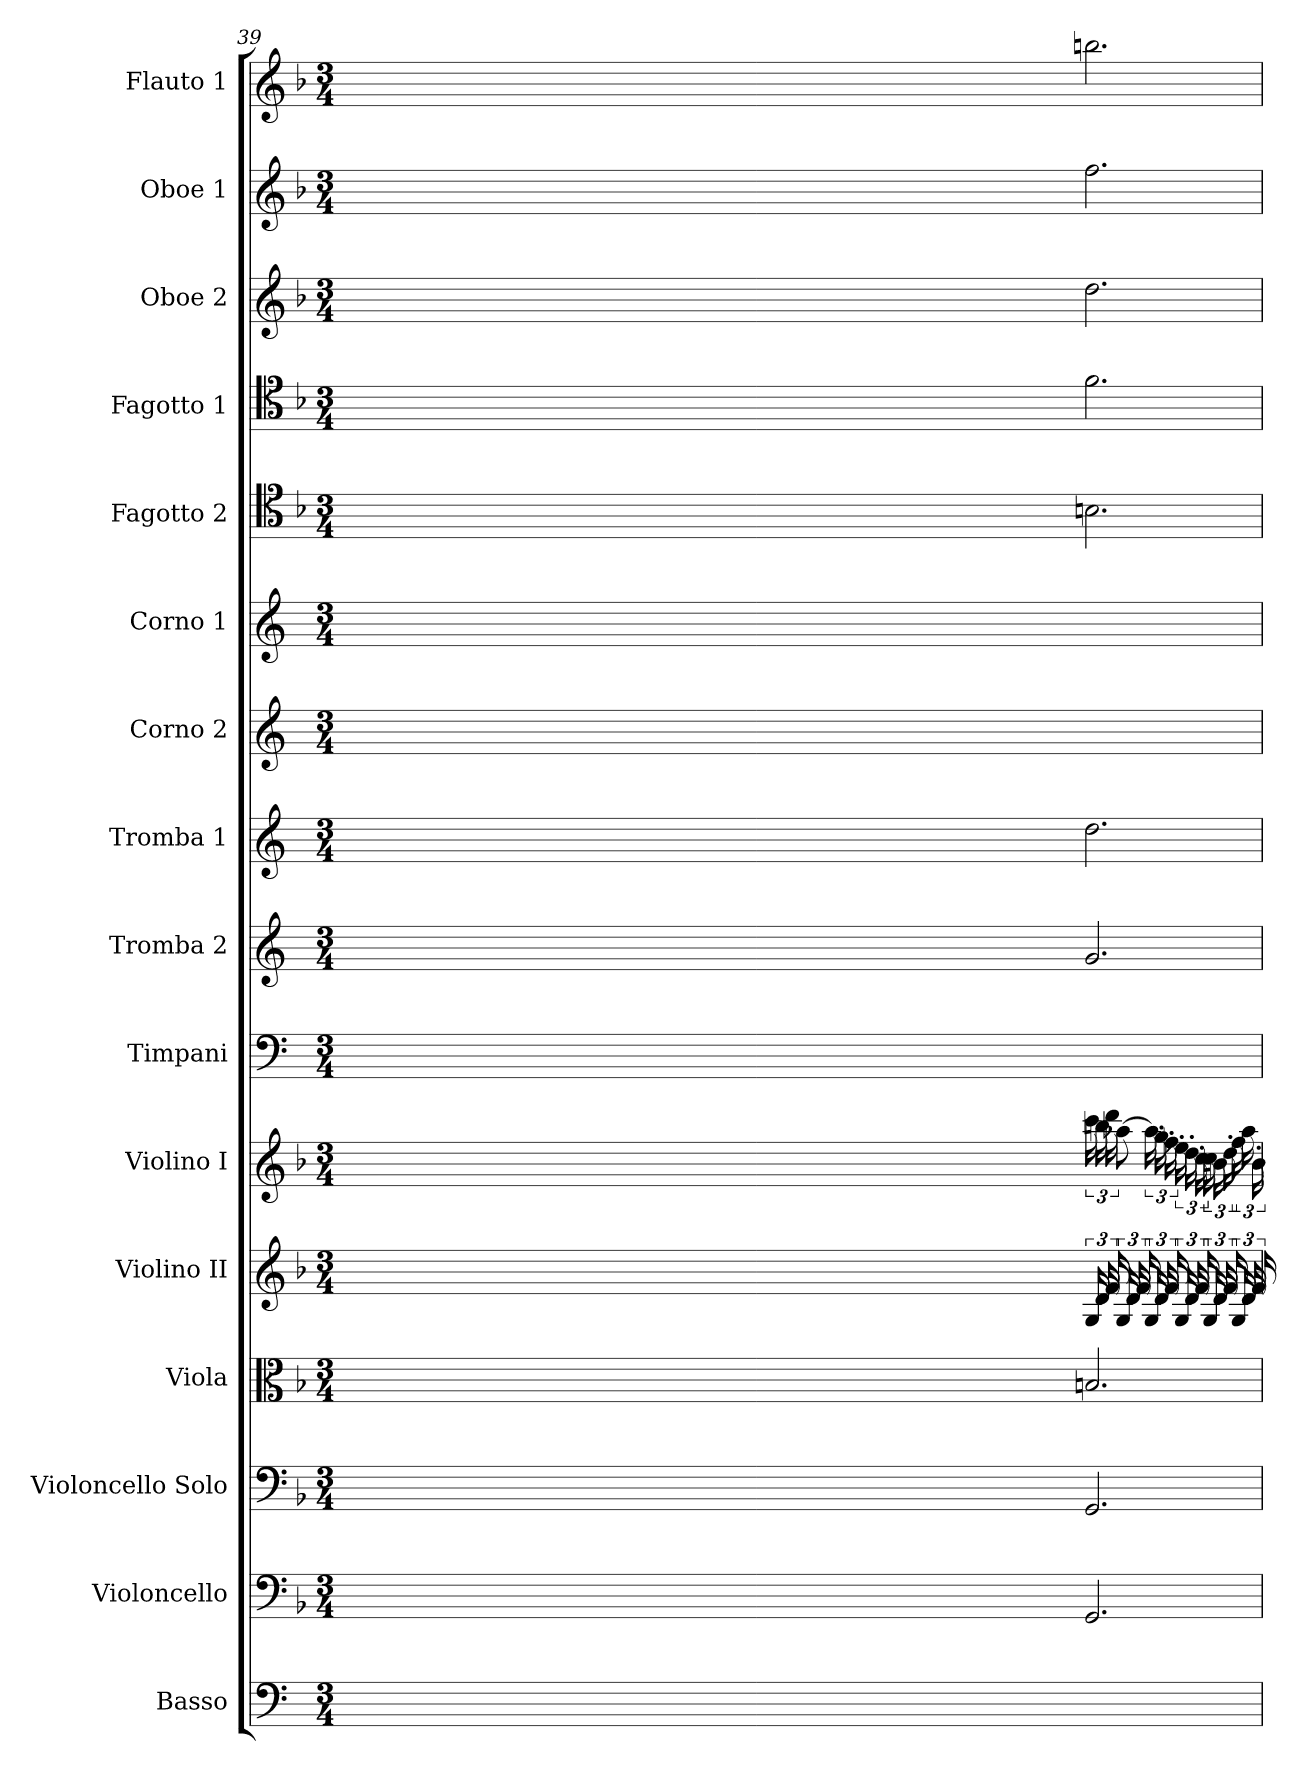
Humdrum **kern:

**kern	**kern	**kern	**kern	**kern	**kern	**kern	**kern	**kern	**kern	**kern	**kern	**kern	**kern	**kern	**kern
*part16	*part15	*part14	*part13	*part12	*part11	*part10	*part9	*part8	*part7	*part6	*part5	*part4	*part3	*part2	*part1
*staff16	*staff15	*staff14	*staff13	*staff12	*staff11	*staff10	*staff9	*staff8	*staff7	*staff6	*staff5	*staff4	*staff3	*staff2	*staff1
*I"Basso	*I"Violoncello	*I"Violoncello Solo	*I"Viola	*I"Violino II	*I"Violino I	*I"Timpani	*I"Tromba 2	*I"Tromba 1	*I"Corno 2	*I"Corno 1	*I"Fagotto 2	*I"Fagotto 1	*I"Oboe 2	*I"Oboe 1	*I"Flauto 1
*	*I'Vc	*I'Vc	*I'Vla	*I'Vln	*I'Vln	*	*	*	*	*	*	*	*I'Ob	*I'Ob	*I'Fl
*clefF4	*clefF4	*clefF4	*clefC3	*clefG2	*clefG2	*clefF4	*clefG2	*clefG2	*clefG2	*clefG2	*clefC4	*clefC4	*clefG2	*clefG2	*clefG2
*ITrd7c12	*	*	*	*	*	*	*ITrd1c2	*ITrd1c2	*ITrd4c7	*ITrd4c7	*	*	*	*	*
*	*k[b-]	*k[b-]	*k[b-]	*k[b-]	*k[b-]	*	*	*	*	*	*k[b-]	*k[b-]	*k[b-]	*k[b-]	*k[b-]
*M3/4	*M3/4	*M3/4	*M3/4	*M3/4	*M3/4	*M3/4	*M3/4	*M3/4	*M3/4	*M3/4	*M3/4	*M3/4	*M3/4	*M3/4	*M3/4
=39	=39	=39	=39	=39	=39	=39	=39	=39	=39	=39	=39	=39	=39	=39	=39
1ryy	1ryy	1ryy	1ryy	1ryy	1ryy	1ryy	1ryy	1ryy	1ryy	1ryy	1ryy	1ryy	1ryy	1ryy	1ryy
1ryy	1ryy	1ryy	1ryy	1ryy	1ryy	1ryy	1ryy	1ryy	1ryy	1ryy	1ryy	1ryy	1ryy	1ryy	1ryy
1ryy	1ryy	1ryy	1ryy	1ryy	1ryy	1ryy	1ryy	1ryy	1ryy	1ryy	1ryy	1ryy	1ryy	1ryy	1ryy
1ryy	1ryy	1ryy	1ryy	1ryy	1ryy	1ryy	1ryy	1ryy	1ryy	1ryy	1ryy	1ryy	1ryy	1ryy	1ryy
1ryy	1ryy	1ryy	1ryy	1ryy	1ryy	1ryy	1ryy	1ryy	1ryy	1ryy	1ryy	1ryy	1ryy	1ryy	1ryy
1ryy	1ryy	1ryy	1ryy	1ryy	1ryy	1ryy	1ryy	1ryy	1ryy	1ryy	1ryy	1ryy	1ryy	1ryy	1ryy
1ryy	1ryy	1ryy	1ryy	1ryy	1ryy	1ryy	1ryy	1ryy	1ryy	1ryy	1ryy	1ryy	1ryy	1ryy	1ryy
1ryy	1ryy	1ryy	1ryy	1ryy	1ryy	1ryy	1ryy	1ryy	1ryy	1ryy	1ryy	1ryy	1ryy	1ryy	1ryy
1ryy	1ryy	1ryy	1ryy	1ryy	1ryy	1ryy	1ryy	1ryy	1ryy	1ryy	1ryy	1ryy	1ryy	1ryy	1ryy
1ryy	1ryy	1ryy	1ryy	1ryy	1ryy	1ryy	1ryy	1ryy	1ryy	1ryy	1ryy	1ryy	1ryy	1ryy	1ryy
1ryy	1ryy	1ryy	1ryy	1ryy	1ryy	1ryy	1ryy	1ryy	1ryy	1ryy	1ryy	1ryy	1ryy	1ryy	1ryy
1ryy	1ryy	1ryy	1ryy	1ryy	1ryy	1ryy	1ryy	1ryy	1ryy	1ryy	1ryy	1ryy	1ryy	1ryy	1ryy
1ryy	1ryy	1ryy	1ryy	1ryy	1ryy	1ryy	1ryy	1ryy	1ryy	1ryy	1ryy	1ryy	1ryy	1ryy	1ryy
1ryy	1ryy	1ryy	1ryy	1ryy	1ryy	1ryy	1ryy	1ryy	1ryy	1ryy	1ryy	1ryy	1ryy	1ryy	1ryy
1ryy	1ryy	1ryy	1ryy	1ryy	1ryy	1ryy	1ryy	1ryy	1ryy	1ryy	1ryy	1ryy	1ryy	1ryy	1ryy
1ryy	1ryy	1ryy	1ryy	1ryy	1ryy	1ryy	1ryy	1ryy	1ryy	1ryy	1ryy	1ryy	1ryy	1ryy	1ryy
1ryy	1ryy	1ryy	1ryy	1ryy	1ryy	1ryy	1ryy	1ryy	1ryy	1ryy	1ryy	1ryy	1ryy	1ryy	1ryy
1ryy	1ryy	1ryy	1ryy	1ryy	1ryy	1ryy	1ryy	1ryy	1ryy	1ryy	1ryy	1ryy	1ryy	1ryy	1ryy
1ryy	1ryy	1ryy	1ryy	1ryy	1ryy	1ryy	1ryy	1ryy	1ryy	1ryy	1ryy	1ryy	1ryy	1ryy	1ryy
1ryy	1ryy	1ryy	1ryy	1ryy	1ryy	1ryy	1ryy	1ryy	1ryy	1ryy	1ryy	1ryy	1ryy	1ryy	1ryy
1ryy	1ryy	1ryy	1ryy	1ryy	1ryy	1ryy	1ryy	1ryy	1ryy	1ryy	1ryy	1ryy	1ryy	1ryy	1ryy
1ryy	1ryy	1ryy	1ryy	1ryy	1ryy	1ryy	1ryy	1ryy	1ryy	1ryy	1ryy	1ryy	1ryy	1ryy	1ryy
1ryy	1ryy	1ryy	1ryy	1ryy	1ryy	1ryy	1ryy	1ryy	1ryy	1ryy	1ryy	1ryy	1ryy	1ryy	1ryy
1ryy	1ryy	1ryy	1ryy	1ryy	1ryy	1ryy	1ryy	1ryy	1ryy	1ryy	1ryy	1ryy	1ryy	1ryy	1ryy
1ryy	1ryy	1ryy	1ryy	1ryy	1ryy	1ryy	1ryy	1ryy	1ryy	1ryy	1ryy	1ryy	1ryy	1ryy	1ryy
1ryy	1ryy	1ryy	1ryy	1ryy	1ryy	1ryy	1ryy	1ryy	1ryy	1ryy	1ryy	1ryy	1ryy	1ryy	1ryy
1ryy	1ryy	1ryy	1ryy	1ryy	1ryy	1ryy	1ryy	1ryy	1ryy	1ryy	1ryy	1ryy	1ryy	1ryy	1ryy
1ryy	1ryy	1ryy	1ryy	1ryy	1ryy	1ryy	1ryy	1ryy	1ryy	1ryy	1ryy	1ryy	1ryy	1ryy	1ryy
2.ryy	2.ryy	2.ryy	2.ryy	2.ryy	2.ryy	2.ryy	2.ryy	2.ryy	2.ryy	2.ryy	2.ryy	2.ryy	2.ryy	2.ryy	2.ryy
2.ryy	2.GG	2.GG	2.Bn	24G	24ccc	2.ryy	2.f	2.cc	2.ryy	2.ryy	2.Bn	2.f	2.dd	2.ff	2.bbn
.	.	.	.	24d	24bbn	.	.	.	.	.	.	.	.	.	.
.	.	.	.	24f	24ddd	.	.	.	.	.	.	.	.	.	.
.	.	.	.	24G	[8aa-X	.	.	.	.	.	.	.	.	.	.
.	.	.	.	24d	.	.	.	.	.	.	.	.	.	.	.
.	.	.	.	24f	.	.	.	.	.	.	.	.	.	.	.
.	.	.	.	24G	24aa-]	.	.	.	.	.	.	.	.	.	.
.	.	.	.	24d	24gg'	.	.	.	.	.	.	.	.	.	.
.	.	.	.	24f	24ff'	.	.	.	.	.	.	.	.	.	.
.	.	.	.	24G	24ee-X'	.	.	.	.	.	.	.	.	.	.
.	.	.	.	24d	24dd'	.	.	.	.	.	.	.	.	.	.
.	.	.	.	24f	24cc'	.	.	.	.	.	.	.	.	.	.
.	.	.	.	24G	24cc	.	.	.	.	.	.	.	.	.	.
.	.	.	.	24d	24bn	.	.	.	.	.	.	.	.	.	.
.	.	.	.	24f	24dd'	.	.	.	.	.	.	.	.	.	.
.	.	.	.	24G	24ff	.	.	.	.	.	.	.	.	.	.
.	.	.	.	24d	24aa-	.	.	.	.	.	.	.	.	.	.
.	.	.	.	24f	24b'	.	.	.	.	.	.	.	.	.	.
=	=	=	=	=	=	=	=	=	=	=	=	=	=	=	=
*-	*-	*-	*-	*-	*-	*-	*-	*-	*-	*-	*-	*-	*-	*-	*-
